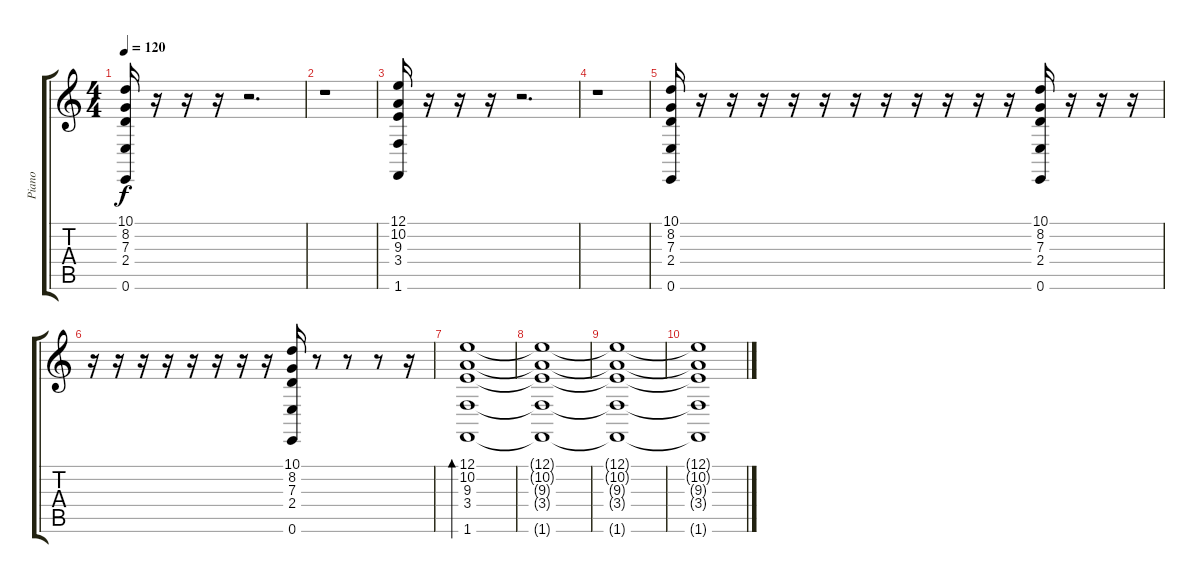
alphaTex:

\track ("Piano" "Piano") {instrument acousticgrandpiano}
\staff {score tabs}
\tuning (E4 B3 G3 D3 A2 E2) {hide}
\ts (4 4)
\tempo 120
\clef g2
\ks c
(10.1 8.2 7.3 2.4 0.6).16{dy f} r.16 r.16 r.16 r.2{d} |
r.1 |
(12.1 10.2 9.3 3.4 1.6).16 r.16 r.16 r.16 r.2{d} |
r.1 |
(10.1 8.2 7.3 2.4 0.6).16 r.16 r.16 r.16 r.16 r.16 r.16 r.16 r.16 r.16 r.16 r.16 (10.1 8.2 7.3 2.4 0.6).16 r.16 r.16 r.16 |
r.16 r.16 r.16 r.16 r.16 r.16 r.16 r.16 (10.1 8.2 7.3 2.4 0.6).16 r.8 r.8 r.8 r.16 |
(12.1 10.2 9.3 3.4 1.6).1{bd 480 volume 7} |
(12.1{t} 10.2{t} 9.3{t} 3.4{t} 1.6{t}).1 |
(12.1{t} 10.2{t} 9.3{t} 3.4{t} 1.6{t}).1{volume 4} |
(12.1{t} 10.2{t} 9.3{t} 3.4{t} 1.6{t}).1
